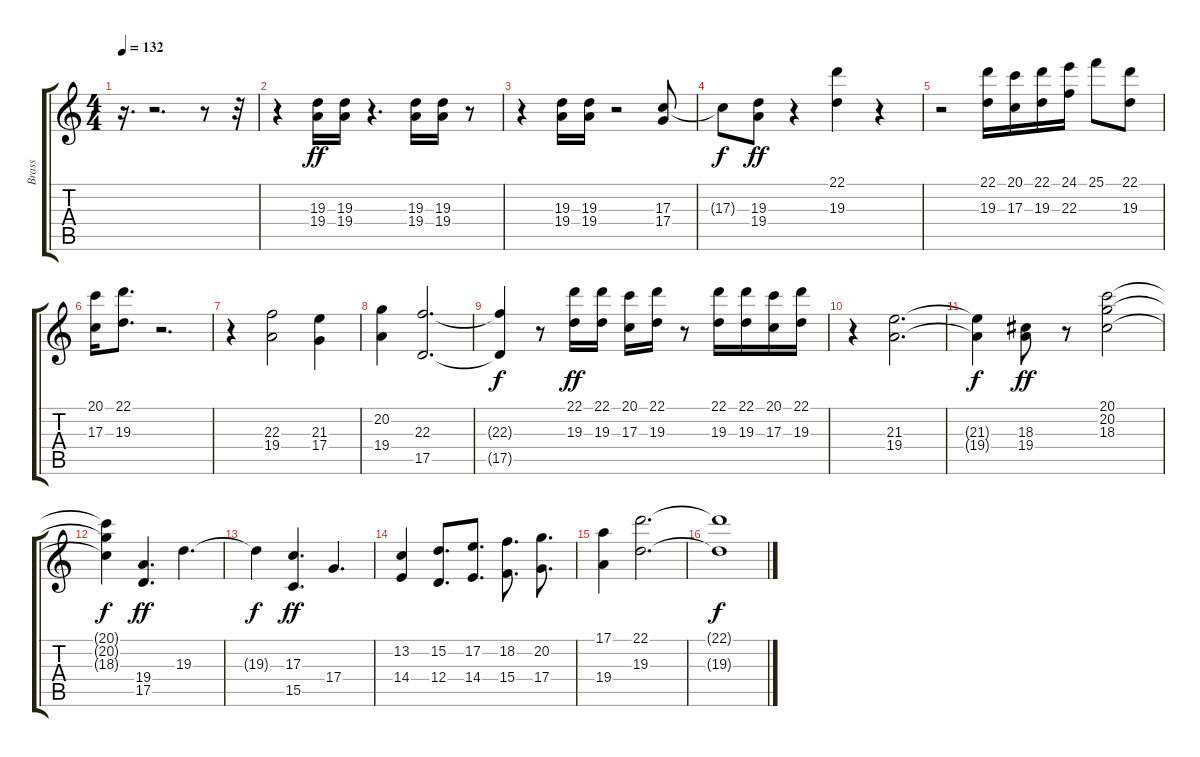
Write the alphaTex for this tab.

\track ("Brass" "Brass") {instrument brasssection}
\staff {score tabs}
\tuning (E4 B3 G3 D3 A2 E2) {hide}
\ts (4 4)
\tempo 132
\clef g2
\ks c
r.16{d dy f} r.2{d} r.8 r.32 |
r.4 (19.3 19.4).16{dy ff} (19.3 19.4).16 r.4{d} (19.3 19.4).16 (19.3 19.4).16 r.8 |
r.4 (19.3 19.4).16 (19.3 19.4).16 r.2 (17.3 17.4).8 |
17.3{t}.8{dy f} (19.3 19.4).8{dy ff} r.4 (22.1 19.3).4 r.4 |
r.2 (22.1 19.3).16 (20.1 17.3).16 (22.1 19.3).16 (24.1 22.3).16 25.1.8 (22.1 19.3).8 |
(20.1 17.3).16 (22.1 19.3).8{d} r.2{d} |
r.4 (22.3 19.4).2 (21.3 17.4).4 |
(20.2 19.4).4 (22.3 17.5).2{d} |
(22.3{t} 17.5{t}).4{dy f} r.8 (22.1 19.3).16{dy ff} (22.1 19.3).16 (20.1 17.3).16 (22.1 19.3).16 r.8 (22.1 19.3).16 (22.1 19.3).16 (20.1 17.3).16 (22.1 19.3).16 |
r.4 (21.3 19.4).2{d} |
(21.3{t} 19.4{t}).4{dy f} (18.3 19.4).8{dy ff} r.8 (20.1 20.2 18.3).2 |
(20.1{t} 20.2{t} 18.3{t}).4{dy f} (19.4 17.5).4{d dy ff} 19.3.4{d} |
19.3{t}.4{dy f} (17.3 15.5).4{d dy ff} 17.4.4{d} |
(13.2 14.4).4 (15.2 12.4).8{d} (17.2 14.4).8{d} (18.2 15.4).8{d} (20.2 17.4).8{d} |
(17.1 19.4).4 (22.1 19.3).2{d} |
(22.1{t} 19.3{t}).1{dy f}
